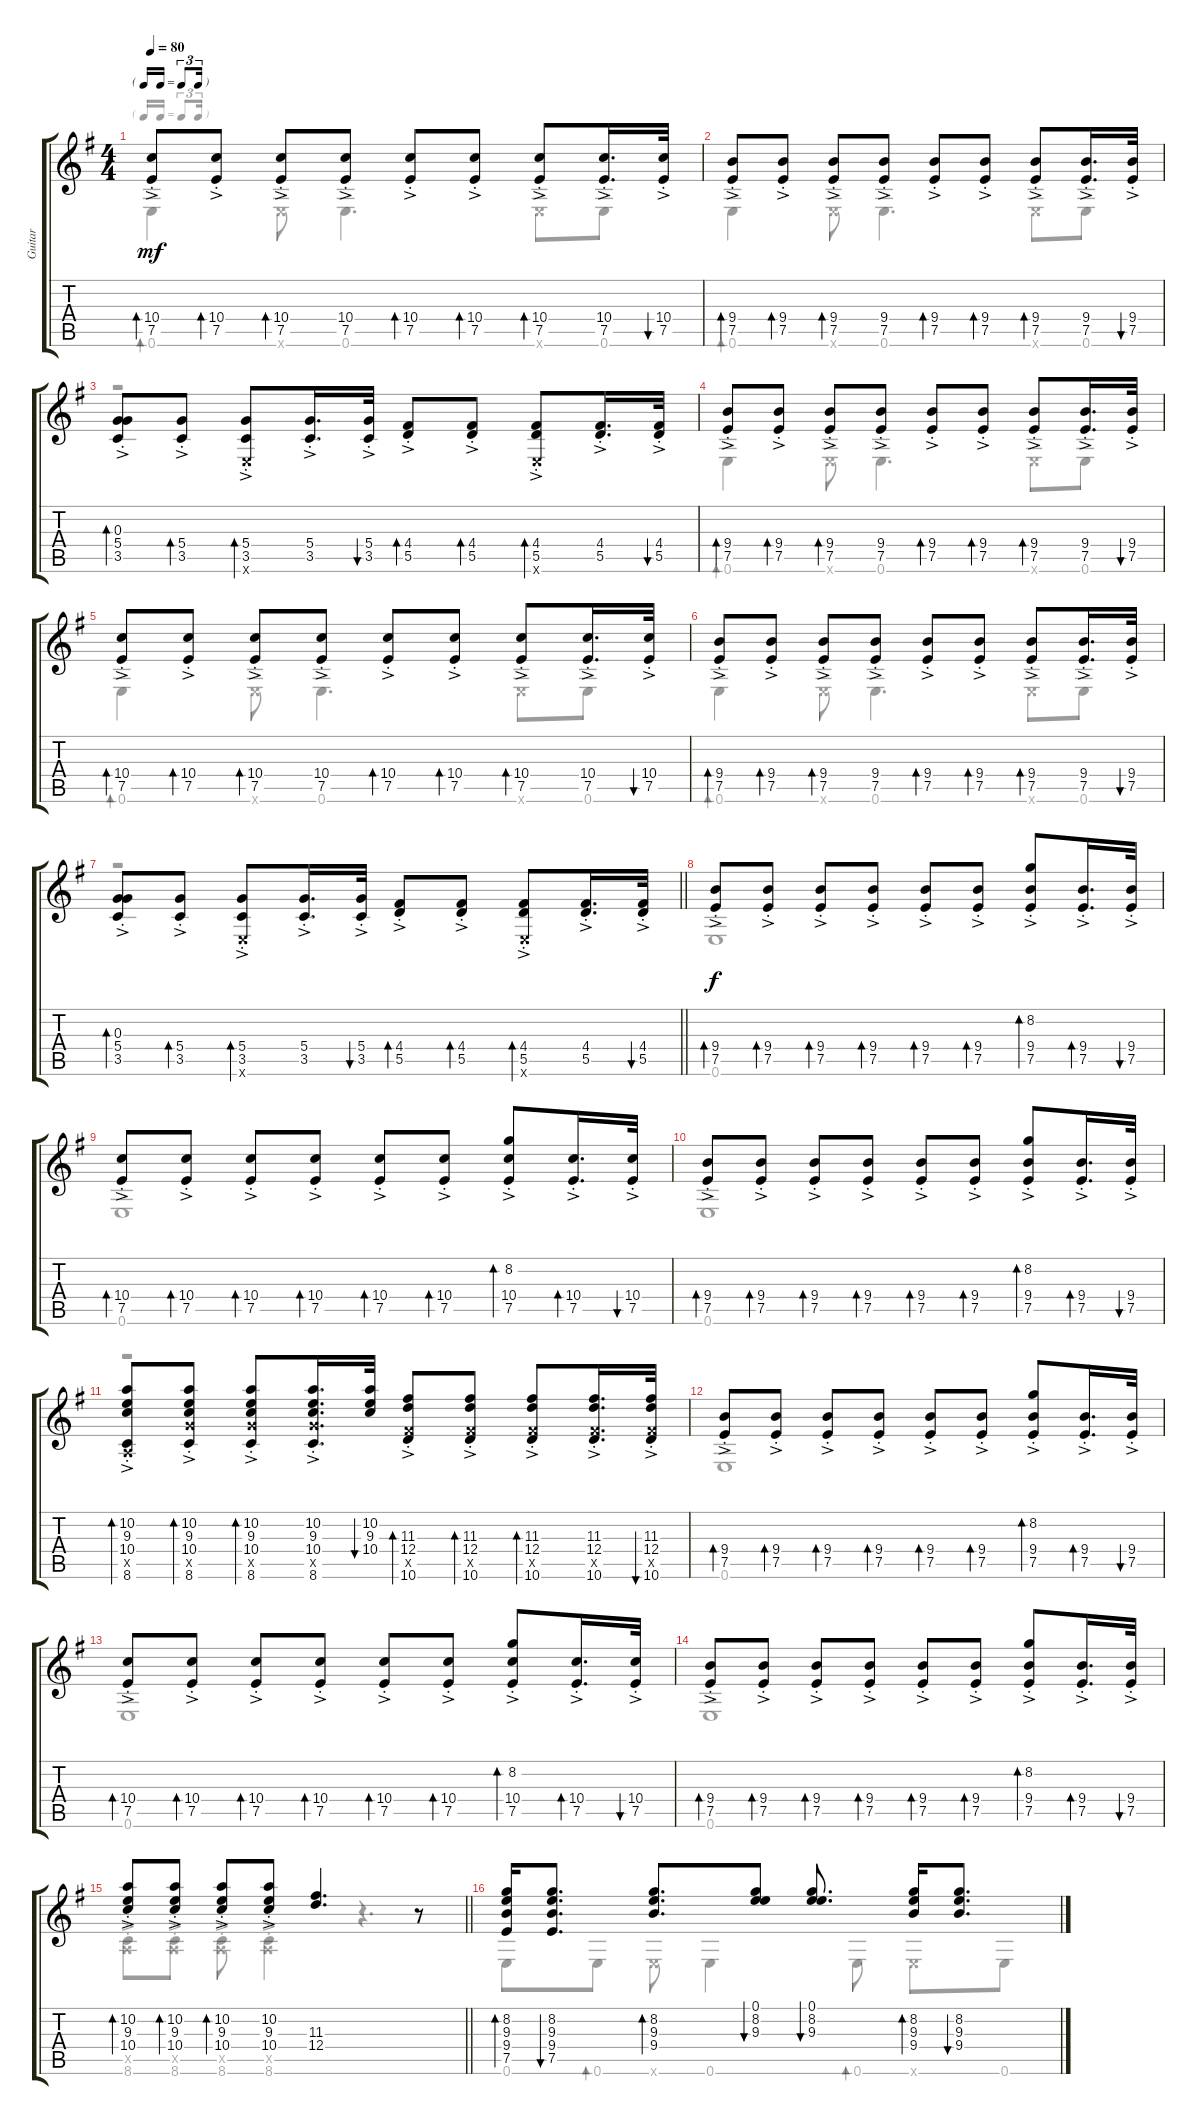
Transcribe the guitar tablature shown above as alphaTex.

\track (" Guitar" " Guitar") {instrument acousticguitarsteel}
\staff {score tabs}
\tuning (E4 B3 G3 D3 A2 E2) {hide}
\voice
\ts (4 4)
\tf triplet16th
\tempo 80
\clef g2
\ks eminor
(10.4{ac st} 7.5{ac st}).8{bd 30 dy mf} (10.4{ac st} 7.5{ac st}).8{bd 30} (10.4{ac st} 7.5{ac st}).8{bd 30} (10.4{ac st} 7.5{ac st}).8 (10.4{ac st} 7.5{ac st}).8{bd 30} (10.4{ac st} 7.5{ac st}).8{bd 30} (10.4{ac st} 7.5{ac st}).8{bd 30} (10.4{ac st} 7.5{ac st}).16{d} (10.4{ac st} 7.5{ac st}).32{bu 30} |
(9.4{ac st} 7.5{ac st}).8{bd 30} (9.4{ac st} 7.5{ac st}).8{bd 30} (9.4{ac st} 7.5{ac st}).8{bd 30} (9.4{ac st} 7.5{ac st}).8 (9.4{ac st} 7.5{ac st}).8{bd 30} (9.4{ac st} 7.5{ac st}).8{bd 30} (9.4{ac st} 7.5{ac st}).8{bd 30} (9.4{ac st} 7.5{ac st}).16{d} (9.4{ac st} 7.5{ac st}).32{bu 30} |
(0.3 5.4{ac st} 3.5{ac st}).8{bd 30} (5.4{ac st} 3.5{ac st}).8{bd 30} (5.4{ac st} 3.5{ac st} 0.6{x}).8{bd 30} (5.4{ac st} 3.5{ac st}).16{d} (5.4{ac st} 3.5{ac st}).32{bu 30} (4.4{ac st} 5.5{ac st}).8{bd 30} (4.4{ac st} 5.5{ac st}).8{bd 30} (4.4{ac st} 5.5{ac st} 0.6{x}).8{bd 30} (4.4{ac st} 5.5{ac st}).16{d} (4.4{ac st} 5.5{ac st}).32{bu 30} |
(9.4{ac st} 7.5{ac st}).8{bd 30} (9.4{ac st} 7.5{ac st}).8{bd 30} (9.4{ac st} 7.5{ac st}).8{bd 30} (9.4{ac st} 7.5{ac st}).8 (9.4{ac st} 7.5{ac st}).8{bd 30} (9.4{ac st} 7.5{ac st}).8{bd 30} (9.4{ac st} 7.5{ac st}).8{bd 30} (9.4{ac st} 7.5{ac st}).16{d} (9.4{ac st} 7.5{ac st}).32{bu 30} |
(10.4{ac st} 7.5{ac st}).8{bd 30} (10.4{ac st} 7.5{ac st}).8{bd 30} (10.4{ac st} 7.5{ac st}).8{bd 30} (10.4{ac st} 7.5{ac st}).8 (10.4{ac st} 7.5{ac st}).8{bd 30} (10.4{ac st} 7.5{ac st}).8{bd 30} (10.4{ac st} 7.5{ac st}).8{bd 30} (10.4{ac st} 7.5{ac st}).16{d} (10.4{ac st} 7.5{ac st}).32{bu 30} |
(9.4{ac st} 7.5{ac st}).8{bd 30} (9.4{ac st} 7.5{ac st}).8{bd 30} (9.4{ac st} 7.5{ac st}).8{bd 30} (9.4{ac st} 7.5{ac st}).8 (9.4{ac st} 7.5{ac st}).8{bd 30} (9.4{ac st} 7.5{ac st}).8{bd 30} (9.4{ac st} 7.5{ac st}).8{bd 30} (9.4{ac st} 7.5{ac st}).16{d} (9.4{ac st} 7.5{ac st}).32{bu 30} |
\barLineRight lightlight
(0.3 5.4{ac st} 3.5{ac st}).8{bd 30} (5.4{ac st} 3.5{ac st}).8{bd 30} (5.4{ac st} 3.5{ac st} 0.6{x}).8{bd 30} (5.4{ac st} 3.5{ac st}).16{d} (5.4{ac st} 3.5{ac st}).32{bu 30} (4.4{ac st} 5.5{ac st}).8{bd 30} (4.4{ac st} 5.5{ac st}).8{bd 30} (4.4{ac st} 5.5{ac st} 0.6{x}).8{bd 30} (4.4{ac st} 5.5{ac st}).16{d} (4.4{ac st} 5.5{ac st}).32{bu 30} |
(9.4{ac st} 7.5{ac st}).8{bd 30 dy f} (9.4{ac st} 7.5{ac st}).8{bd 30} (9.4{ac st} 7.5{ac st}).8{bd 30} (9.4{ac st} 7.5{ac st}).8{bd 30} (9.4{ac st} 7.5{ac st}).8{bd 30} (9.4{ac st} 7.5{ac st}).8{bd 30} (8.2 9.4{ac st} 7.5{ac st}).8{bd 30} (9.4{ac st} 7.5{ac st}).16{d bd 30} (9.4{ac st} 7.5{ac st}).32{bu 30} |
(10.4{ac st} 7.5{ac st}).8{bd 30} (10.4{ac st} 7.5{ac st}).8{bd 30} (10.4{ac st} 7.5{ac st}).8{bd 30} (10.4{ac st} 7.5{ac st}).8{bd 30} (10.4{ac st} 7.5{ac st}).8{bd 30} (10.4{ac st} 7.5{ac st}).8{bd 30} (8.2 10.4{ac st} 7.5{ac st}).8{bd 30} (10.4{ac st} 7.5{ac st}).16{d bd 30} (10.4{ac st} 7.5{ac st}).32{bu 30} |
(9.4{ac st} 7.5{ac st}).8{bd 30} (9.4{ac st} 7.5{ac st}).8{bd 30} (9.4{ac st} 7.5{ac st}).8{bd 30} (9.4{ac st} 7.5{ac st}).8{bd 30} (9.4{ac st} 7.5{ac st}).8{bd 30} (9.4{ac st} 7.5{ac st}).8{bd 30} (8.2 9.4{ac st} 7.5{ac st}).8{bd 30} (9.4{ac st} 7.5{ac st}).16{d bd 30} (9.4{ac st} 7.5{ac st}).32{bu 30} |
(10.2 9.3 10.4 0.5{x} 8.6{ac st}).8{bd 30} (10.2 9.3 10.4 10.5{ac st x} 8.6{ac st}).8{bd 30} (10.2 9.3 10.4 10.5{ac st x} 8.6{ac st}).8{bd 30} (10.2 9.3 10.4 10.5{ac st x} 8.6{ac st}).16{d} (10.2 9.3 10.4).32{bu 30} (11.3 12.4 9.5{ac st x} 10.6{ac st}).8{bd 30} (11.3 12.4 9.5{ac st x} 10.6{ac st}).8{bd 30} (11.3 12.4 9.5{ac st x} 10.6{ac st}).8{bd 30} (11.3 12.4 9.5{ac st x} 10.6{ac st}).16{d} (11.3 12.4 9.5{ac st x} 10.6{ac st}).32{bu 30} |
(9.4{ac st} 7.5{ac st}).8{bd 30} (9.4{ac st} 7.5{ac st}).8{bd 30} (9.4{ac st} 7.5{ac st}).8{bd 30} (9.4{ac st} 7.5{ac st}).8{bd 30} (9.4{ac st} 7.5{ac st}).8{bd 30} (9.4{ac st} 7.5{ac st}).8{bd 30} (8.2 9.4{ac st} 7.5{ac st}).8{bd 30} (9.4{ac st} 7.5{ac st}).16{d bd 30} (9.4{ac st} 7.5{ac st}).32{bu 30} |
(10.4{ac st} 7.5{ac st}).8{bd 30} (10.4{ac st} 7.5{ac st}).8{bd 30} (10.4{ac st} 7.5{ac st}).8{bd 30} (10.4{ac st} 7.5{ac st}).8{bd 30} (10.4{ac st} 7.5{ac st}).8{bd 30} (10.4{ac st} 7.5{ac st}).8{bd 30} (8.2 10.4{ac st} 7.5{ac st}).8{bd 30} (10.4{ac st} 7.5{ac st}).16{d bd 30} (10.4{ac st} 7.5{ac st}).32{bu 30} |
(9.4{ac st} 7.5{ac st}).8{bd 30} (9.4{ac st} 7.5{ac st}).8{bd 30} (9.4{ac st} 7.5{ac st}).8{bd 30} (9.4{ac st} 7.5{ac st}).8{bd 30} (9.4{ac st} 7.5{ac st}).8{bd 30} (9.4{ac st} 7.5{ac st}).8{bd 30} (8.2 9.4{ac st} 7.5{ac st}).8{bd 30} (9.4{ac st} 7.5{ac st}).16{d bd 30} (9.4{ac st} 7.5{ac st}).32{bu 30} |
\barLineRight lightlight
(10.2{ac st} 9.3{ac st} 10.4{ac st}).8{bd 30} (10.2{ac st} 9.3{ac st} 10.4{ac st}).8{bd 30} (10.2{ac st} 9.3{ac st} 10.4{ac st}).8{bd 30} (10.2{ac st} 9.3{ac st} 10.4{ac st}).8 (11.3 12.4).4{d} r.8 |
(8.2 9.3 9.4 7.5).16{bd 30} (8.2 9.3 9.4 7.5).8{d bu 30} (8.2 9.3 9.4).8{d bd 30} (0.1 8.2 9.3).8{bu 30} (0.1 8.2 9.3).8{d bu 30} (8.2 9.3 9.4).16{bd 30} (8.2 9.3 9.4).8{d bu 30}
\voice
\clef g2
\ottava regular
\simile none
\ks eminor
0.6.4{bd 30 dy mf} 0.6{x}.8 0.6.4{d} 0.6{x}.8 0.6.8 |
0.6.4{bd 30} 0.6{x}.8 0.6.4{d} 0.6{x}.8 0.6.8 |
r.1 |
0.6.4{bd 30} 0.6{x}.8 0.6.4{d} 0.6{x}.8 0.6.8 |
0.6.4{bd 30} 0.6{x}.8 0.6.4{d} 0.6{x}.8 0.6.8 |
0.6.4{bd 30} 0.6{x}.8 0.6.4{d} 0.6{x}.8 0.6.8 |
\barLineRight lightlight
r.1 |
0.6.1{dy f} |
0.6.1 |
0.6.1 |
r.1 |
0.6.1 |
0.6.1 |
0.6.1 |
\barLineRight lightlight
(0.5{ac st x} 8.6{ac st}).8 (0.5{ac st x} 8.6{ac st}).8 (0.5{ac st x} 8.6{ac st}).8 (0.5{ac st x} 8.6{ac st}).4 r.4{d} |
0.6.8 0.6.8{bd 30} 0.6{x}.8 0.6.4 0.6.8{bd 30} 0.6{x}.8 0.6.8
